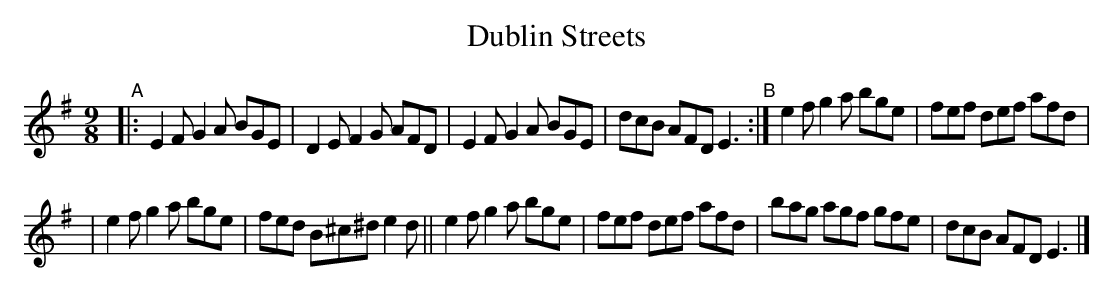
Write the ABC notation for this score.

X:1
T: Dublin Streets
M: 9/8
L: 1/8
K: Em
"^A"\
|:E2F G2A BGE | D2E F2G AFD | E2F G2A BGE | dcB AFD E3 "^B":| e2f g2a bge | fef def afd |
| e2f g2a bge | fed B^c^d e2d || e2f g2a bge | fef def afd | bag agf gfe | dcB AFD E3 |]
